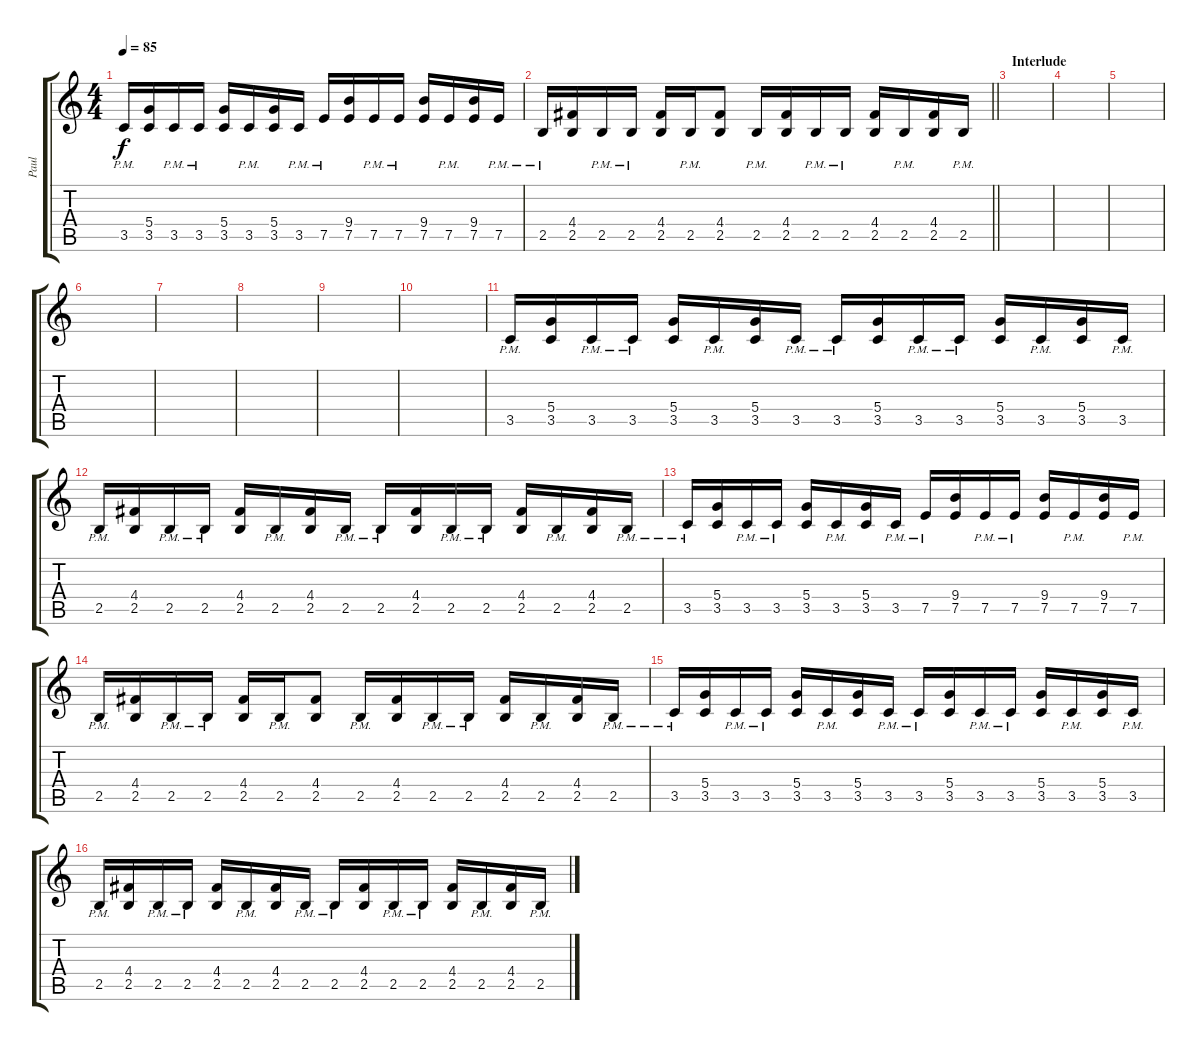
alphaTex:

\track ("Paul" "Paul") {instrument distortionguitar}
\staff {score tabs}
\tuning (E4 B3 G3 D3 A2 D2) {hide}
\ts (4 4)
\tempo 85
\clef g2
\ks c
3.5{pm}.16{dy f} (5.4 3.5).16 3.5{pm}.16 3.5{pm}.16 (5.4 3.5).16 3.5{pm}.16 (5.4 3.5).16 3.5{pm}.16 7.5{pm}.16 (9.4 7.5).16 7.5{pm}.16 7.5{pm}.16 (9.4 7.5).16 7.5{pm}.16 (9.4 7.5).16 7.5{pm}.16 |
\barLineRight lightlight
2.5{pm}.16 (4.4 2.5).16 2.5{pm}.16 2.5{pm}.16 (4.4 2.5).16 2.5{pm}.16 (4.4 2.5).8 2.5{pm}.16 (4.4 2.5).16 2.5{pm}.16 2.5{pm}.16 (4.4 2.5).16 2.5{pm}.16 (4.4 2.5).16 2.5{pm}.16 |
\section ("" "Interlude")
|
|
|
|
|
|
|
|
3.5{pm}.16 (5.4 3.5).16 3.5{pm}.16 3.5{pm}.16 (5.4 3.5).16 3.5{pm}.16 (5.4 3.5).16 3.5{pm}.16 3.5{pm}.16 (5.4 3.5).16 3.5{pm}.16 3.5{pm}.16 (5.4 3.5).16 3.5{pm}.16 (5.4 3.5).16 3.5{pm}.16 |
2.5{pm}.16 (4.4 2.5).16 2.5{pm}.16 2.5{pm}.16 (4.4 2.5).16 2.5{pm}.16 (4.4 2.5).16 2.5{pm}.16 2.5{pm}.16 (4.4 2.5).16 2.5{pm}.16 2.5{pm}.16 (4.4 2.5).16 2.5{pm}.16 (4.4 2.5).16 2.5{pm}.16 |
3.5{pm}.16 (5.4 3.5).16 3.5{pm}.16 3.5{pm}.16 (5.4 3.5).16 3.5{pm}.16 (5.4 3.5).16 3.5{pm}.16 7.5{pm}.16 (9.4 7.5).16 7.5{pm}.16 7.5{pm}.16 (9.4 7.5).16 7.5{pm}.16 (9.4 7.5).16 7.5{pm}.16 |
2.5{pm}.16 (4.4 2.5).16 2.5{pm}.16 2.5{pm}.16 (4.4 2.5).16 2.5{pm}.16 (4.4 2.5).8 2.5{pm}.16 (4.4 2.5).16 2.5{pm}.16 2.5{pm}.16 (4.4 2.5).16 2.5{pm}.16 (4.4 2.5).16 2.5{pm}.16 |
3.5{pm}.16 (5.4 3.5).16 3.5{pm}.16 3.5{pm}.16 (5.4 3.5).16 3.5{pm}.16 (5.4 3.5).16 3.5{pm}.16 3.5{pm}.16 (5.4 3.5).16 3.5{pm}.16 3.5{pm}.16 (5.4 3.5).16 3.5{pm}.16 (5.4 3.5).16 3.5{pm}.16 |
2.5{pm}.16 (4.4 2.5).16 2.5{pm}.16 2.5{pm}.16 (4.4 2.5).16 2.5{pm}.16 (4.4 2.5).16 2.5{pm}.16 2.5{pm}.16 (4.4 2.5).16 2.5{pm}.16 2.5{pm}.16 (4.4 2.5).16 2.5{pm}.16 (4.4 2.5).16 2.5{pm}.16
